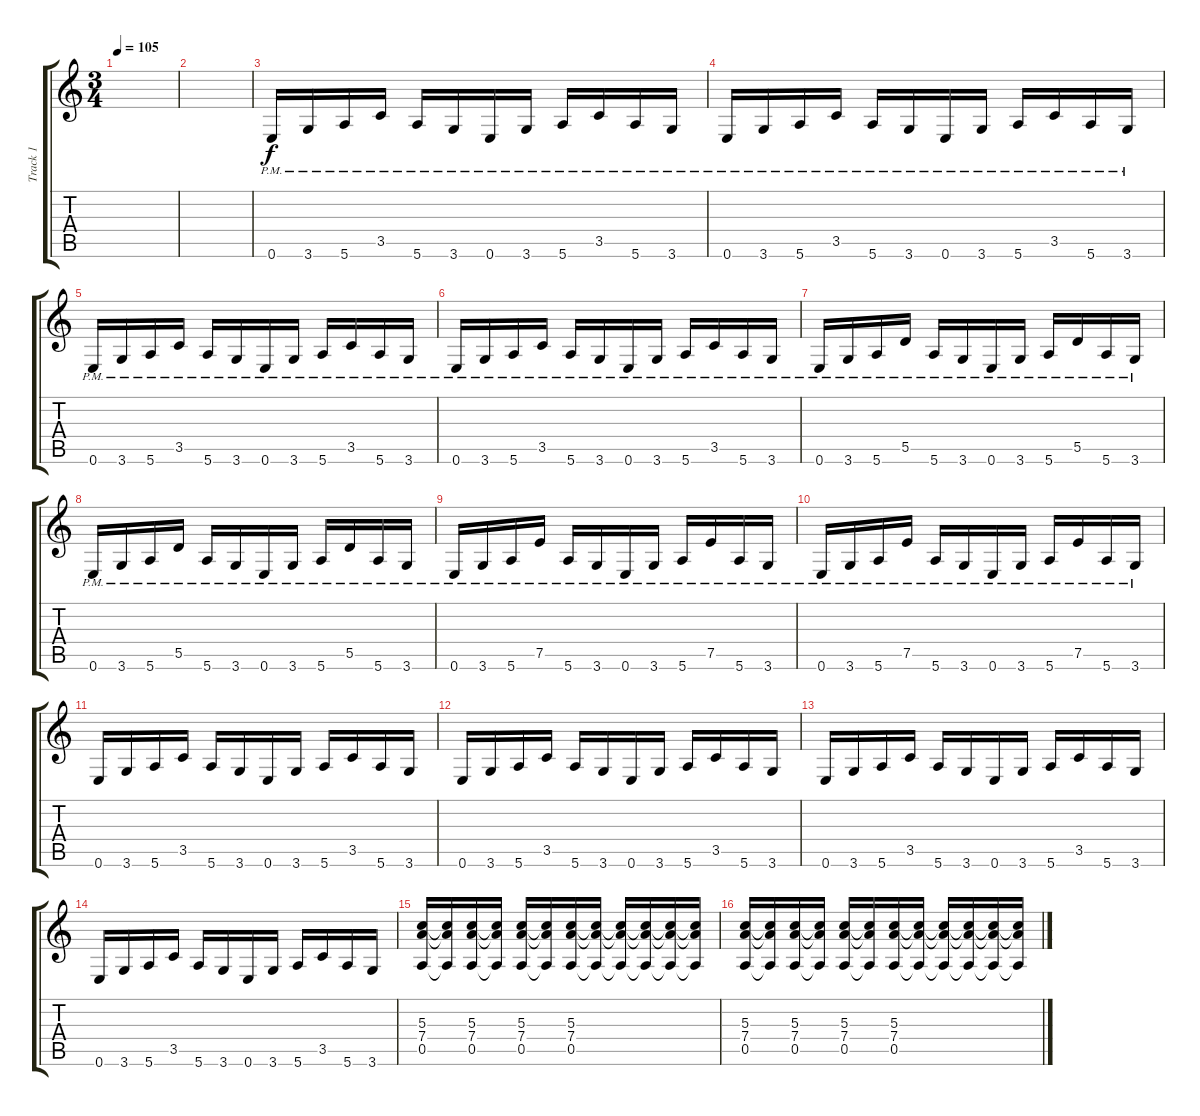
\track ("Track 1" "Track 1") {instrument distortionguitar}
\staff {score tabs}
\tuning (E4 B3 G3 D3 A2 E2) {hide}
\ts (3 4)
\tempo 105
\clef g2
\ks c
|
|
0.6{pm}.16 3.6{pm}.16 5.6{pm}.16 3.5{pm}.16 5.6{pm}.16 3.6{pm}.16 0.6{pm}.16 3.6{pm}.16 5.6{pm}.16 3.5{pm}.16 5.6{pm}.16 3.6{pm}.16 |
0.6{pm}.16 3.6{pm}.16 5.6{pm}.16 3.5{pm}.16 5.6{pm}.16 3.6{pm}.16 0.6{pm}.16 3.6{pm}.16 5.6{pm}.16 3.5{pm}.16 5.6{pm}.16 3.6{pm}.16 |
0.6{pm}.16 3.6{pm}.16 5.6{pm}.16 3.5{pm}.16 5.6{pm}.16 3.6{pm}.16 0.6{pm}.16 3.6{pm}.16 5.6{pm}.16 3.5{pm}.16 5.6{pm}.16 3.6{pm}.16 |
0.6{pm}.16 3.6{pm}.16 5.6{pm}.16 3.5{pm}.16 5.6{pm}.16 3.6{pm}.16 0.6{pm}.16 3.6{pm}.16 5.6{pm}.16 3.5{pm}.16 5.6{pm}.16 3.6{pm}.16 |
0.6{pm}.16 3.6{pm}.16 5.6{pm}.16 5.5{pm}.16 5.6{pm}.16 3.6{pm}.16 0.6{pm}.16 3.6{pm}.16 5.6{pm}.16 5.5{pm}.16 5.6{pm}.16 3.6{pm}.16 |
0.6{pm}.16 3.6{pm}.16 5.6{pm}.16 5.5{pm}.16 5.6{pm}.16 3.6{pm}.16 0.6{pm}.16 3.6{pm}.16 5.6{pm}.16 5.5{pm}.16 5.6{pm}.16 3.6{pm}.16 |
0.6{pm}.16 3.6{pm}.16 5.6{pm}.16 7.5{pm}.16 5.6{pm}.16 3.6{pm}.16 0.6{pm}.16 3.6{pm}.16 5.6{pm}.16 7.5{pm}.16 5.6{pm}.16 3.6{pm}.16 |
0.6{pm}.16 3.6{pm}.16 5.6{pm}.16 7.5{pm}.16 5.6{pm}.16 3.6{pm}.16 0.6{pm}.16 3.6{pm}.16 5.6{pm}.16 7.5{pm}.16 5.6{pm}.16 3.6{pm}.16 |
0.6.16 3.6.16 5.6.16 3.5.16 5.6.16 3.6.16 0.6.16 3.6.16 5.6.16 3.5.16 5.6.16 3.6.16 |
0.6.16 3.6.16 5.6.16 3.5.16 5.6.16 3.6.16 0.6.16 3.6.16 5.6.16 3.5.16 5.6.16 3.6.16 |
0.6.16 3.6.16 5.6.16 3.5.16 5.6.16 3.6.16 0.6.16 3.6.16 5.6.16 3.5.16 5.6.16 3.6.16 |
0.6.16 3.6.16 5.6.16 3.5.16 5.6.16 3.6.16 0.6.16 3.6.16 5.6.16 3.5.16 5.6.16 3.6.16 |
(5.3 7.4 0.5).16 (5.3{t} 7.4{t} 0.5{t}).16 (5.3 7.4 0.5).16 (5.3{t} 7.4{t} 0.5{t}).16 (5.3 7.4 0.5).16 (5.3{t} 7.4{t} 0.5{t}).16 (5.3 7.4 0.5).16 (5.3{t} 7.4{t} 0.5{t}).16 (5.3{t} 7.4{t} 0.5{t}).16 (5.3{t} 7.4{t} 0.5{t}).16 (5.3{t} 7.4{t} 0.5{t}).16 (5.3{t} 7.4{t} 0.5{t}).16 |
(5.3 7.4 0.5).16 (5.3{t} 7.4{t} 0.5{t}).16 (5.3 7.4 0.5).16 (5.3{t} 7.4{t} 0.5{t}).16 (5.3 7.4 0.5).16 (5.3{t} 7.4{t} 0.5{t}).16 (5.3 7.4 0.5).16 (5.3{t} 7.4{t} 0.5{t}).16 (5.3{t} 7.4{t} 0.5{t}).16 (5.3{t} 7.4{t} 0.5{t}).16 (5.3{t} 7.4{t} 0.5{t}).16 (5.3{t} 7.4{t} 0.5{t}).16
